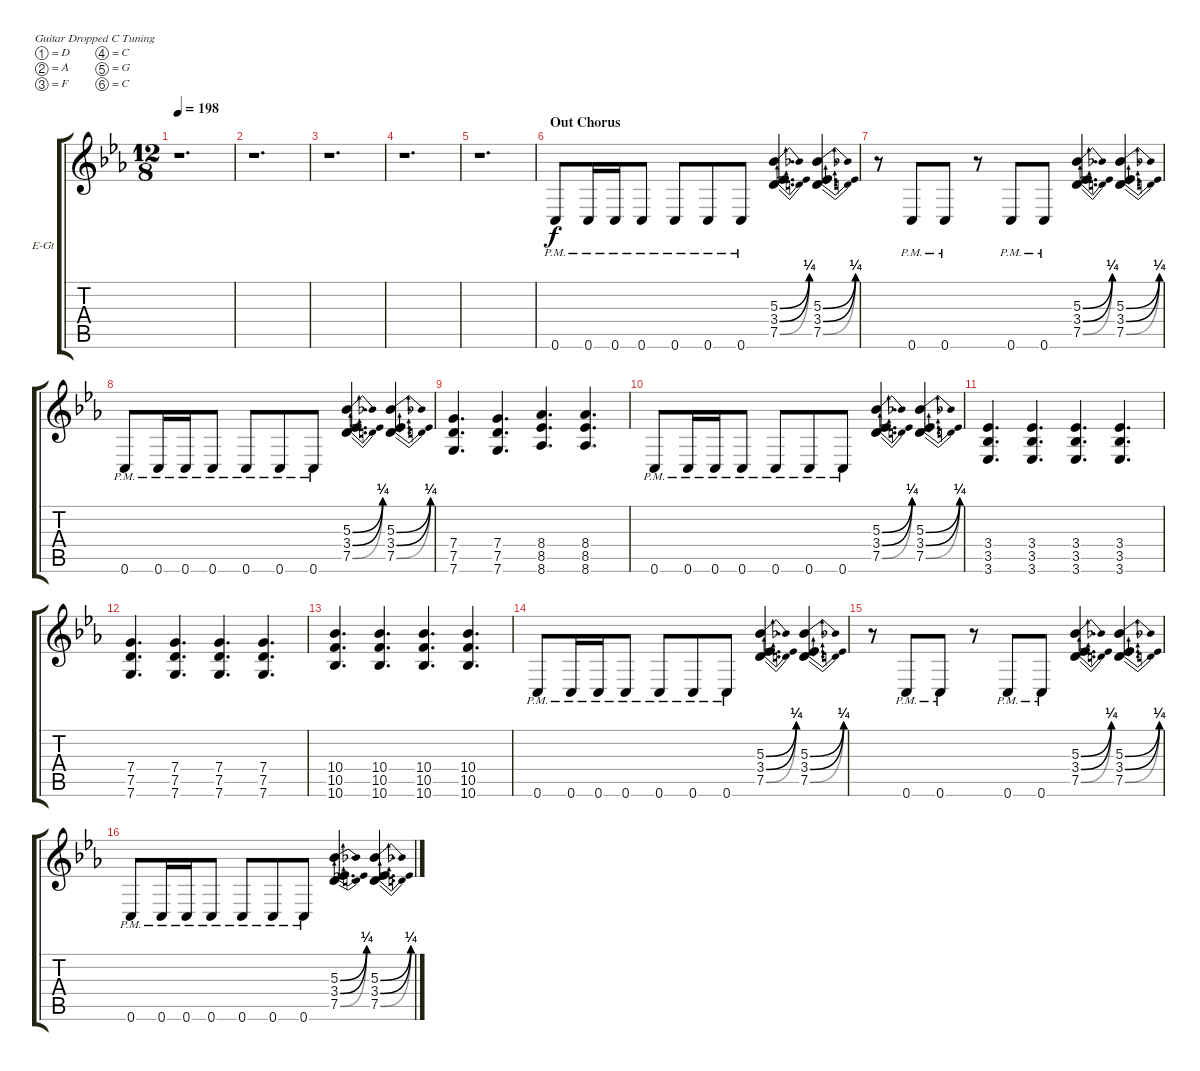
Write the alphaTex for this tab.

\bracketExtendMode groupsimilarinstruments
\firstSystemTrackNameOrientation horizontal
\otherSystemsTrackNameOrientation horizontal
\track ("Electric Guitar 1" "E-Gt") {instrument distortionguitar}
\staff {score tabs}
\tuning (D4 A3 F3 C3 G2 C2)
\ts (12 8)
\tempo 198
\clef g2
\ks cminor
r.1{d dy f} |
r.1{d} |
r.1{d} |
r.1{d} |
r.1{d} |
\section ("" "Out Chorus")
0.6{pm}.8 0.6{pm}.16 0.6{pm}.16 0.6{pm}.8 0.6{pm}.8 0.6{pm}.8 0.6{pm}.8 (7.5{be (bend 0 0 60 1)} 3.4{be (bend 0 0 60 1)} 5.3{be (bend 0 0 60 1)}).4{d} (7.5{be (bend 0 0 60 1)} 3.4{be (bend 0 0 60 1)} 5.3{be (bend 0 0 60 1)}).4{d} |
r.8 0.6{pm}.8 0.6{pm}.8 r.8 0.6{pm}.8 0.6{pm}.8 (7.5{be (bend 0 0 60 1)} 3.4{be (bend 0 0 60 1)} 5.3{be (bend 0 0 60 1)}).4{d} (7.5{be (bend 0 0 60 1)} 3.4{be (bend 0 0 60 1)} 5.3{be (bend 0 0 60 1)}).4{d} |
0.6{pm}.8 0.6{pm}.16 0.6{pm}.16 0.6{pm}.8 0.6{pm}.8 0.6{pm}.8 0.6{pm}.8 (7.5{be (bend 0 0 60 1)} 3.4{be (bend 0 0 60 1)} 5.3{be (bend 0 0 60 1)}).4{d} (7.5{be (bend 0 0 60 1)} 3.4{be (bend 0 0 60 1)} 5.3{be (bend 0 0 60 1)}).4{d} |
(7.6 7.5 7.4).4{d} (7.4 7.5 7.6).4{d} (8.6 8.5 8.4).4{d} (8.4 8.5 8.6).4{d} |
0.6{pm}.8 0.6{pm}.16 0.6{pm}.16 0.6{pm}.8 0.6{pm}.8 0.6{pm}.8 0.6{pm}.8 (7.5{be (bend 0 0 60 1)} 3.4{be (bend 0 0 60 1)} 5.3{be (bend 0 0 60 1)}).4{d} (7.5{be (bend 0 0 60 1)} 3.4{be (bend 0 0 60 1)} 5.3{be (bend 0 0 60 1)}).4{d} |
(3.6 3.5 3.4).4{d} (3.6 3.5 3.4).4{d} (3.6 3.5 3.4).4{d} (3.6 3.5 3.4).4{d} |
(7.4 7.5 7.6).4{d} (7.4 7.5 7.6).4{d} (7.4 7.5 7.6).4{d} (7.4 7.5 7.6).4{d} |
(10.6 10.5 10.4).4{d} (10.6 10.5 10.4).4{d} (10.6 10.5 10.4).4{d} (10.6 10.5 10.4).4{d} |
0.6{pm}.8 0.6{pm}.16 0.6{pm}.16 0.6{pm}.8 0.6{pm}.8 0.6{pm}.8 0.6{pm}.8 (7.5{be (bend 0 0 60 1)} 3.4{be (bend 0 0 60 1)} 5.3{be (bend 0 0 60 1)}).4{d} (7.5{be (bend 0 0 60 1)} 3.4{be (bend 0 0 60 1)} 5.3{be (bend 0 0 60 1)}).4{d} |
r.8 0.6{pm}.8 0.6{pm}.8 r.8 0.6{pm}.8 0.6{pm}.8 (7.5{be (bend 0 0 60 1)} 3.4{be (bend 0 0 60 1)} 5.3{be (bend 0 0 60 1)}).4{d} (7.5{be (bend 0 0 60 1)} 3.4{be (bend 0 0 60 1)} 5.3{be (bend 0 0 60 1)}).4{d} |
0.6{pm}.8 0.6{pm}.16 0.6{pm}.16 0.6{pm}.8 0.6{pm}.8 0.6{pm}.8 0.6{pm}.8 (7.5{be (bend 0 0 60 1)} 3.4{be (bend 0 0 60 1)} 5.3{be (bend 0 0 60 1)}).4{d} (7.5{be (bend 0 0 60 1)} 3.4{be (bend 0 0 60 1)} 5.3{be (bend 0 0 60 1)}).4{d}
